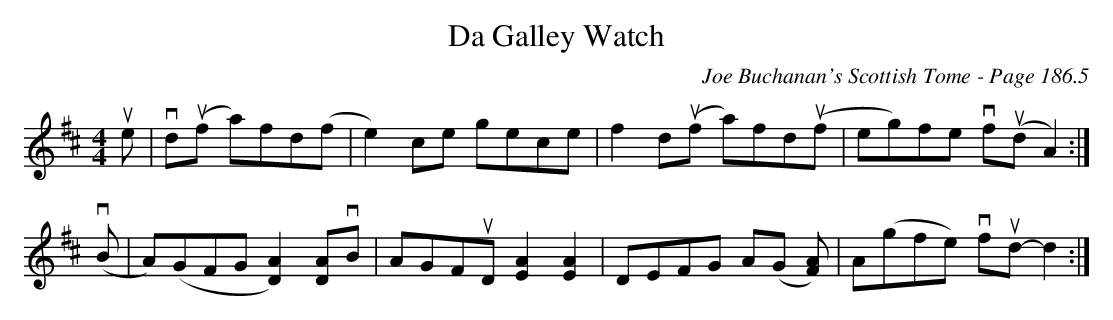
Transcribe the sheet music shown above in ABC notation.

X:1
T:Da Galley Watch
C:Joe Buchanan's Scottish Tome - Page 186.5
L:1/8
M:4/4
K:D
ue | vdu(f a)fd(f | e2) ce gece | f2 du(f a)fdu(f | eg)fe vfu(d A2) :|
v(B | A)(GFG [DA]2) [DA]vB | AGFuD [EA]2 [EA]2 | DEFG A(G [FA]) | A(gfe) vfud- d2 :|
